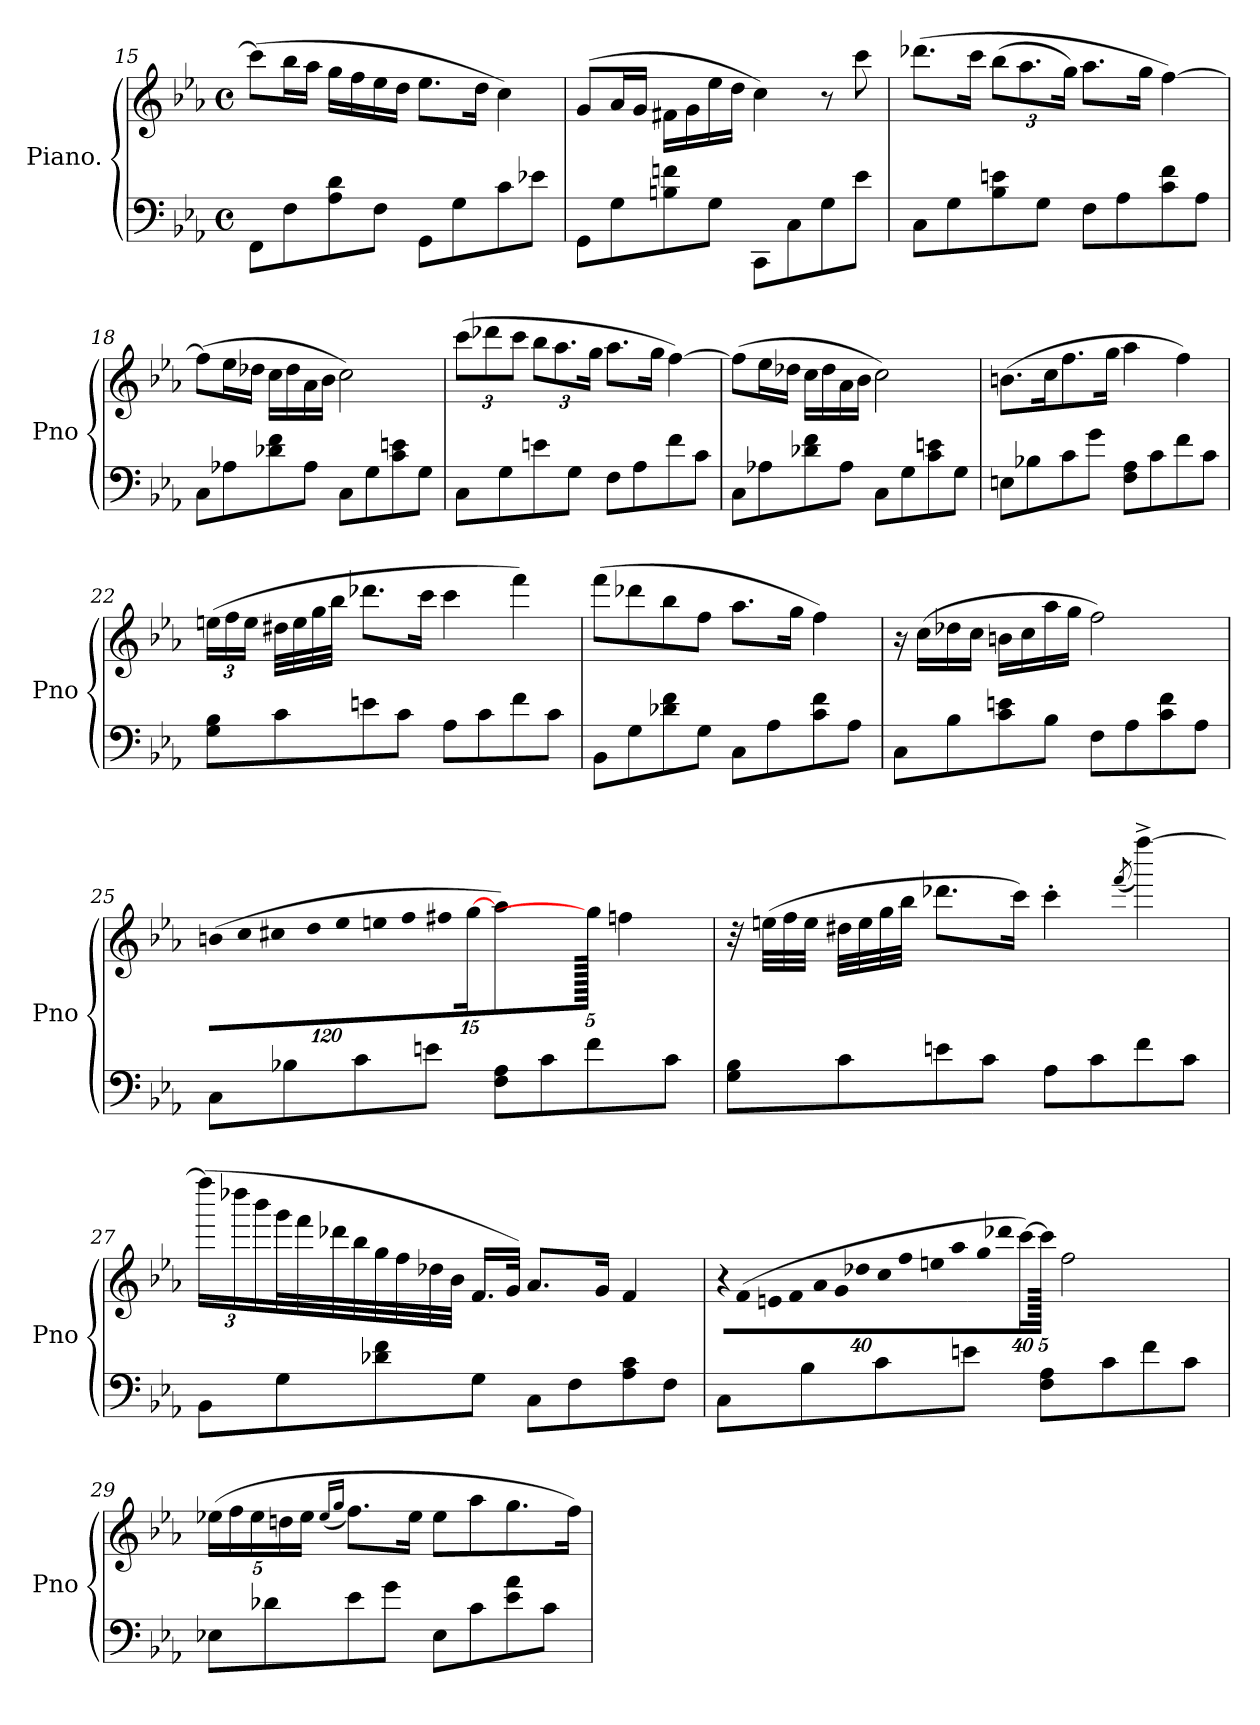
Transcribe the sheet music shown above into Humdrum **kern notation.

**kern	**kern
*part1	*part1
*staff2	*staff1
*I"Piano.	*
*I'Pno	*
*clefF4	*clefG2
*k[b-e-a-]	*k[b-e-a-]
*M4/4	*M4/4
*met(c)	*met(c)
=15	=15
8FF\L	(8ccc\L]
8F\	16bb-\L
.	16aa-\JJ
8A-\ 8d\	16gg\LL
.	16ff\
8F\J	16ee-\
.	16dd\JJ
8GG\L	8.ee-\L
8G\	.
.	16dd\Jk
8c\	4cc\)
8e-X\J	.
=16	=16
8GG\L	(8g/L
8G\	16a-/L
.	16g/JJ
8Bn\ 8fn\	16f#X\LL
.	16g\
8G\J	16ee-\
.	16dd\JJ
8CC\L	4cc\)
8C\	.
8G\	8r
8e-\J	8ccc\
!!LO:LB:g=z
=17	=17
8C\L	(8.ddd-X\L
8G\	.
.	16ccc\Jk
*	*Xbrackettup
8B-\ 8en\	(12bb-\L
.	12.aa-\
8G\J	.
.	24gg\Jk)
8F\L	8.aa-\L
8A-\	.
.	16gg\Jk
8c\ 8f\	[4ff\)
8A-\J	.
=18	=18
8C\L	(8ff\L]
8A-X\	16ee-\L
.	16dd-X\JJ
8d-X\ 8f\	16cc\LL
.	16dd-\
8A-\J	16a-\
.	16b-\JJ
8C\L	2cc\)
8G\	.
8c\ 8en\	.
8G\J	.
=19	=19
8C\L	(12ccc\L
.	12ddd-X\
8G\	.
.	12ccc\J
8en\	12bb-\L
.	12.aa-\
8G\J	.
.	24gg\Jk
8F\L	8.aa-\L
8A-\	.
.	16gg\Jk
8f\	[4ff\)
8c\J	.
!!LO:LB:g=z
=20	=20
8C\L	(8ff\L]
8A-X\	16ee-\L
.	16dd-X\JJ
8d-X\ 8f\	16cc\LL
.	16dd-\
8A-\J	16a-\
.	16b-\JJ
8C\L	2cc\)
8G\	.
8c\ 8en\	.
8G\J	.
=21	=21
8En\L	(8.bn\L
8B-X\	.
.	16cc\K
8c\	8.ff\
8g\J	.
.	16gg\Jk
8F\ 8A-\L	4aa-\
8c\	.
8f\	4ff\)
8c\J	.
=22	=22
8G\ 8B-\L	(24een\LL
.	24ff\
.	24ee\JJ
8c\	32dd#X\LLL
.	32ee\
.	32gg\
.	32bb-\JJJ
8en\	8.ddd-X\L
8c\J	.
.	16ccc\Jk
8A-\L	4ccc\
8c\	.
8f\	4fff\)
8c\J	.
!!LO:PB:g=z
=23	=23
8BB-\L	(8fff\L
8G\	8ddd-X\
8d-X\ 8f\	8bb-\
8G\J	8ff\J
8C\L	8.aa-\L
8A-\	.
.	16gg\Jk
8c\ 8f\	4ff\)
8A-\J	.
=24	=24
8C\L	16r
.	(16cc\LL
8B-\	16dd-X\
.	16cc\JJ
8c\ 8en\	16bn\LL
.	16cc\
8B-\J	16aa-\
.	16gg\JJ
8F\L	2ff\)
8A-\	.
8c\ 8f\	.
8A-\J	.
=25	=25
!	!LO:N:vis=16
8C\L	(1920%107bn\LL
!	!LO:N:vis=16
.	1920%107cc\
!	!LO:N:vis=16
.	1920%107cc#X\
8B-X\	.
!	!LO:N:vis=16
.	1920%107dd\
!	!LO:N:vis=16
.	1920%107ee-\
8c\	.
!	!LO:N:vis=16
.	1920%107een\
!	!LO:N:vis=16
.	1920%107ff\
8en\J	.
!	!LO:N:vis=16
.	1920%107ff#X\
.	[240%13gg\JJ
8F\ 8A-\L	4aa-\)
8c\	.
8f\	640gg\JJ]
.	4ffn\
8c\J	.
640ryy	.
!!LO:LB:g=z
=26	=26
8G\ 8B-\L	32r
.	(32een\LLL
.	32ff\
.	32ee\JJJ
8c\	32dd#X\LLL
.	32ee\
.	32gg\
.	32bb-\JJJ
8en\	8.ddd-X\L
8c\J	.
.	16ccc\Jk)
8A-\L	4ccc'\
8c\	.
.	(8qfff/
8f\	[4ffff^\)
8c\J	.
=27	=27
8BB-\L	(24ffff\LL]
.	24dddd-X\
.	24bbb-\
8G\	32ggg\L
.	32fff\
.	32ddd-X\
.	32bb-\
8d-X\ 8f\	32gg\
.	32ff\
.	32dd-X\
.	32b-\JJJ
8G\J	16.f/LL
.	32g/JJk)
8C\L	8.a-/L
8F\	.
.	16g/Jk
8A-\ 8c\	4f/
8F\J	.
!!LO:LB:g=z
=28	=28
!	!LO:N:vis=16
8C\L	640%23r
!	!LO:N:vis=16
.	(640%23f\LL
!	!LO:N:vis=16
.	640%23en\
!	!LO:N:vis=16
.	640%23f\
8B-\	.
!	!LO:N:vis=16
.	640%23a-\
!	!LO:N:vis=16
.	640%23g\
!	!LO:N:vis=16
.	640%23dd-X\
8c\	.
!	!LO:N:vis=16
.	640%23cc\
!	!LO:N:vis=16
.	640%23ff\
!	!LO:N:vis=16
.	640%23een\
!	!LO:N:vis=16
.	640%23aa-\
8en\J	.
!	!LO:N:vis=16
.	640%23gg\
!	!LO:N:vis=16
.	640%23ddd-X\
.	[640%21ccc\JJ)
8F\ 8A-\L	320ccc\JJ]
.	2ff\
8c\	.
8f\	.
8c\J	.
320ryy	.
=29	=29
8E-X\L	(20ee-X\LL
.	20ff\
.	20ee-\
8d-X\	.
.	20ddn\
.	20ee-\JJ
.	(16qee-/LL
.	16qgg/JJ
8e-\	8.ff\L)
8g\J	.
.	16ee-\Jk
8E-\L	8ee-\L
8c\	8aa-\
8e-\ 8a-\	8.gg\
8c\J	.
.	16ff\Jk)
=	=
*-	*-
